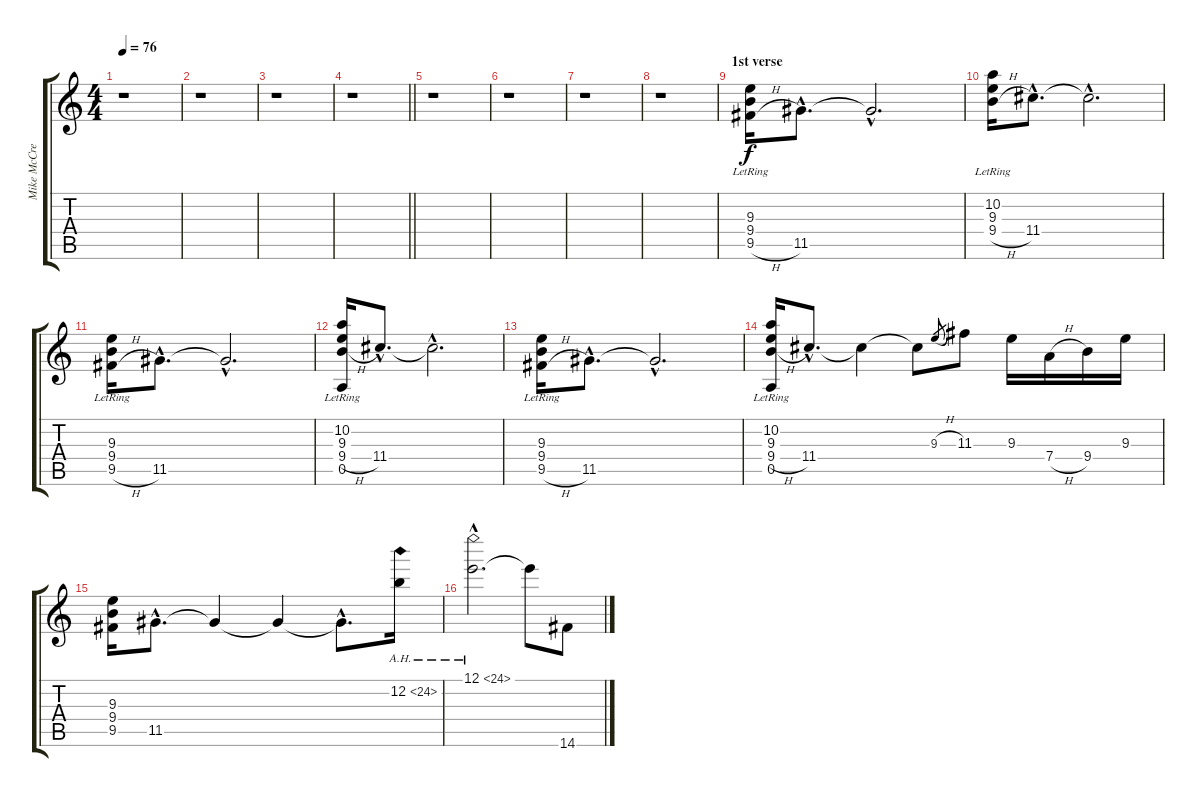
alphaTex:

\track ("Mike McCready (Guitar)" "Mike McCre") {instrument overdrivenguitar}
\staff {score tabs}
\tuning (E4 B3 G3 D3 A2 E2) {hide}
\ts (4 4)
\tempo 76
\clef g2
\ks c
r.1{dy f instrument overdrivenguitar} |
r.1 |
r.1 |
\barLineRight lightlight
r.1 |
r.1 |
r.1 |
r.1 |
r.1 |
\section ("" "1st verse")
(9.3{lr} 9.4{lr} 9.5{h}).16 11.5{hac}.8{d} 11.5{hac t}.2{d} |
(10.2{lr} 9.3{lr} 9.4{h}).16 11.4{hac}.8{d} 11.4{hac t}.2{d} |
(9.3{lr} 9.4{lr} 9.5{h}).16 11.5{hac}.8{d} 11.5{hac t}.2{d} |
(10.2{lr} 9.3{lr} 9.4{h} 0.5{lr}).16 11.4{hac}.8{d} 11.4{hac t}.2{d} |
(9.3{lr} 9.4{lr} 9.5{h}).16 11.5{hac}.8{d} 11.5{hac t}.2{d} |
(10.2{lr} 9.3{lr} 9.4{h} 0.5).16 11.4{hac}.8{d} 11.4{t}.4 11.4{t}.8 9.3{h}.8{gr} 11.3.8 9.3.16 7.4{h}.16 9.4.16 9.3.16 |
(9.3 9.4 9.5).16 11.5{hac}.8{d} 11.5{t}.4 11.5{t}.4 11.5{hac t}.8{d} 12.2{ah 12}.16 |
12.1{ah 12 hac}.2{d} 12.1{t}.8 14.6{ss}.8
